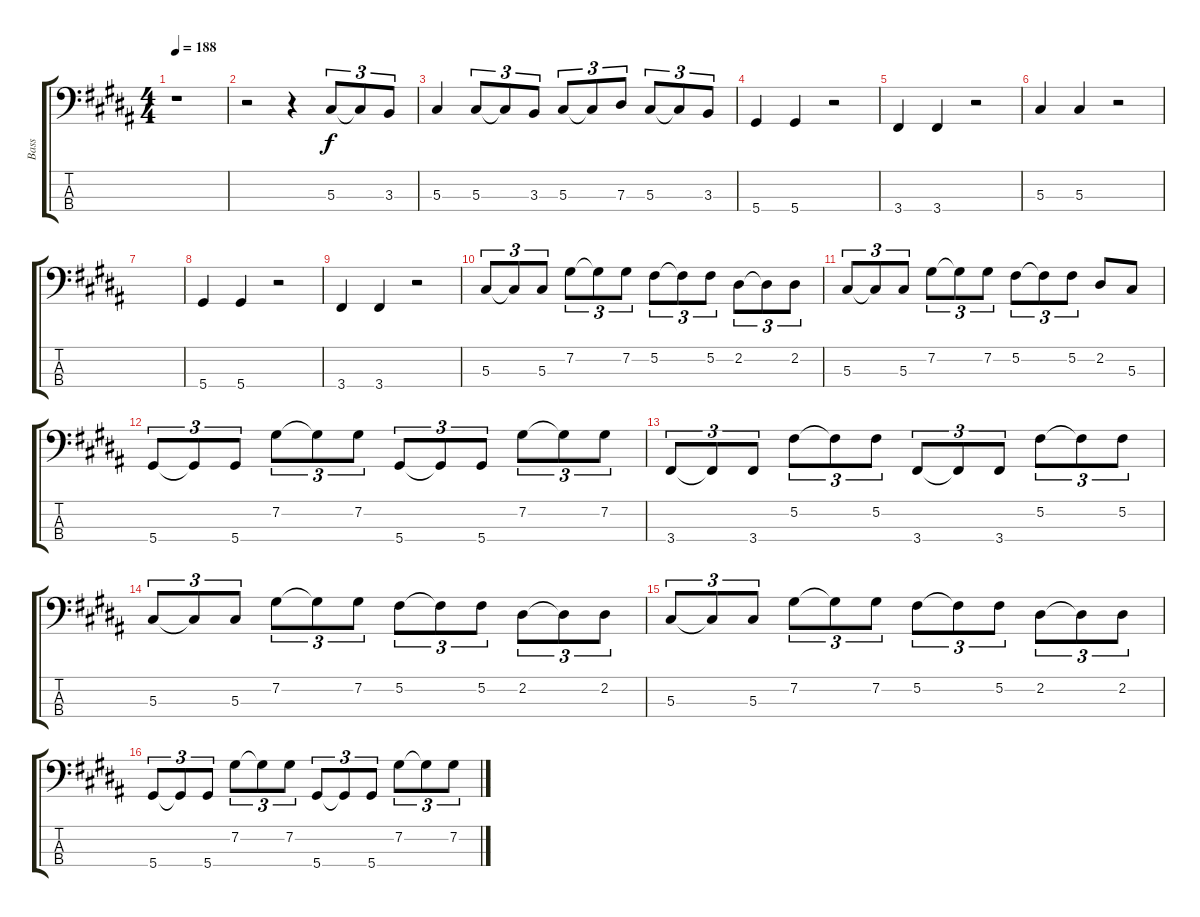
\track ("Bass" "Bass") {instrument electricbasspick}
\staff {score tabs}
\tuning (Gb2 Db2 Ab1 Eb1) {hide}
\ts (4 4)
\tempo 188
\clef f4
\ks b
r.1{dy f} |
r.2 r.4 5.3.8{tu (3 2)} 5.3{t}.8{tu (3 2)} 3.3.8{tu (3 2)} |
5.3.4 5.3.8{tu (3 2)} 5.3{t}.8{tu (3 2)} 3.3.8{tu (3 2)} 5.3.8{tu (3 2)} 5.3{t}.8{tu (3 2)} 7.3.8{tu (3 2)} 5.3.8{tu (3 2)} 5.3{t}.8{tu (3 2)} 3.3.8{tu (3 2)} |
5.4.4 5.4.4 r.2 |
3.4.4 3.4.4 r.2 |
5.3.4 5.3.4 r.2 |
|
5.4.4 5.4.4 r.2 |
3.4.4 3.4.4 r.2 |
5.3.8{tu (3 2)} 5.3{t}.8{tu (3 2)} 5.3.8{tu (3 2)} 7.2.8{tu (3 2)} 7.2{t}.8{tu (3 2)} 7.2.8{tu (3 2)} 5.2.8{tu (3 2)} 5.2{t}.8{tu (3 2)} 5.2.8{tu (3 2)} 2.2.8{tu (3 2)} 2.2{t}.8{tu (3 2)} 2.2.8{tu (3 2)} |
5.3.8{tu (3 2)} 5.3{t}.8{tu (3 2)} 5.3.8{tu (3 2)} 7.2.8{tu (3 2)} 7.2{t}.8{tu (3 2)} 7.2.8{tu (3 2)} 5.2.8{tu (3 2)} 5.2{t}.8{tu (3 2)} 5.2.8{tu (3 2)} 2.2.8 5.3.8 |
5.4.8{tu (3 2)} 5.4{t}.8{tu (3 2)} 5.4.8{tu (3 2)} 7.2.8{tu (3 2)} 7.2{t}.8{tu (3 2)} 7.2.8{tu (3 2)} 5.4.8{tu (3 2)} 5.4{t}.8{tu (3 2)} 5.4.8{tu (3 2)} 7.2.8{tu (3 2)} 7.2{t}.8{tu (3 2)} 7.2.8{tu (3 2)} |
3.4.8{tu (3 2)} 3.4{t}.8{tu (3 2)} 3.4.8{tu (3 2)} 5.2.8{tu (3 2)} 5.2{t}.8{tu (3 2)} 5.2.8{tu (3 2)} 3.4.8{tu (3 2)} 3.4{t}.8{tu (3 2)} 3.4.8{tu (3 2)} 5.2.8{tu (3 2)} 5.2{t}.8{tu (3 2)} 5.2.8{tu (3 2)} |
5.3.8{tu (3 2)} 5.3{t}.8{tu (3 2)} 5.3.8{tu (3 2)} 7.2.8{tu (3 2)} 7.2{t}.8{tu (3 2)} 7.2.8{tu (3 2)} 5.2.8{tu (3 2)} 5.2{t}.8{tu (3 2)} 5.2.8{tu (3 2)} 2.2.8{tu (3 2)} 2.2{t}.8{tu (3 2)} 2.2.8{tu (3 2)} |
5.3.8{tu (3 2)} 5.3{t}.8{tu (3 2)} 5.3.8{tu (3 2)} 7.2.8{tu (3 2)} 7.2{t}.8{tu (3 2)} 7.2.8{tu (3 2)} 5.2.8{tu (3 2)} 5.2{t}.8{tu (3 2)} 5.2.8{tu (3 2)} 2.2.8{tu (3 2)} 2.2{t}.8{tu (3 2)} 2.2.8{tu (3 2)} |
5.4.8{tu (3 2)} 5.4{t}.8{tu (3 2)} 5.4.8{tu (3 2)} 7.2.8{tu (3 2)} 7.2{t}.8{tu (3 2)} 7.2.8{tu (3 2)} 5.4.8{tu (3 2)} 5.4{t}.8{tu (3 2)} 5.4.8{tu (3 2)} 7.2.8{tu (3 2)} 7.2{t}.8{tu (3 2)} 7.2.8{tu (3 2)}
